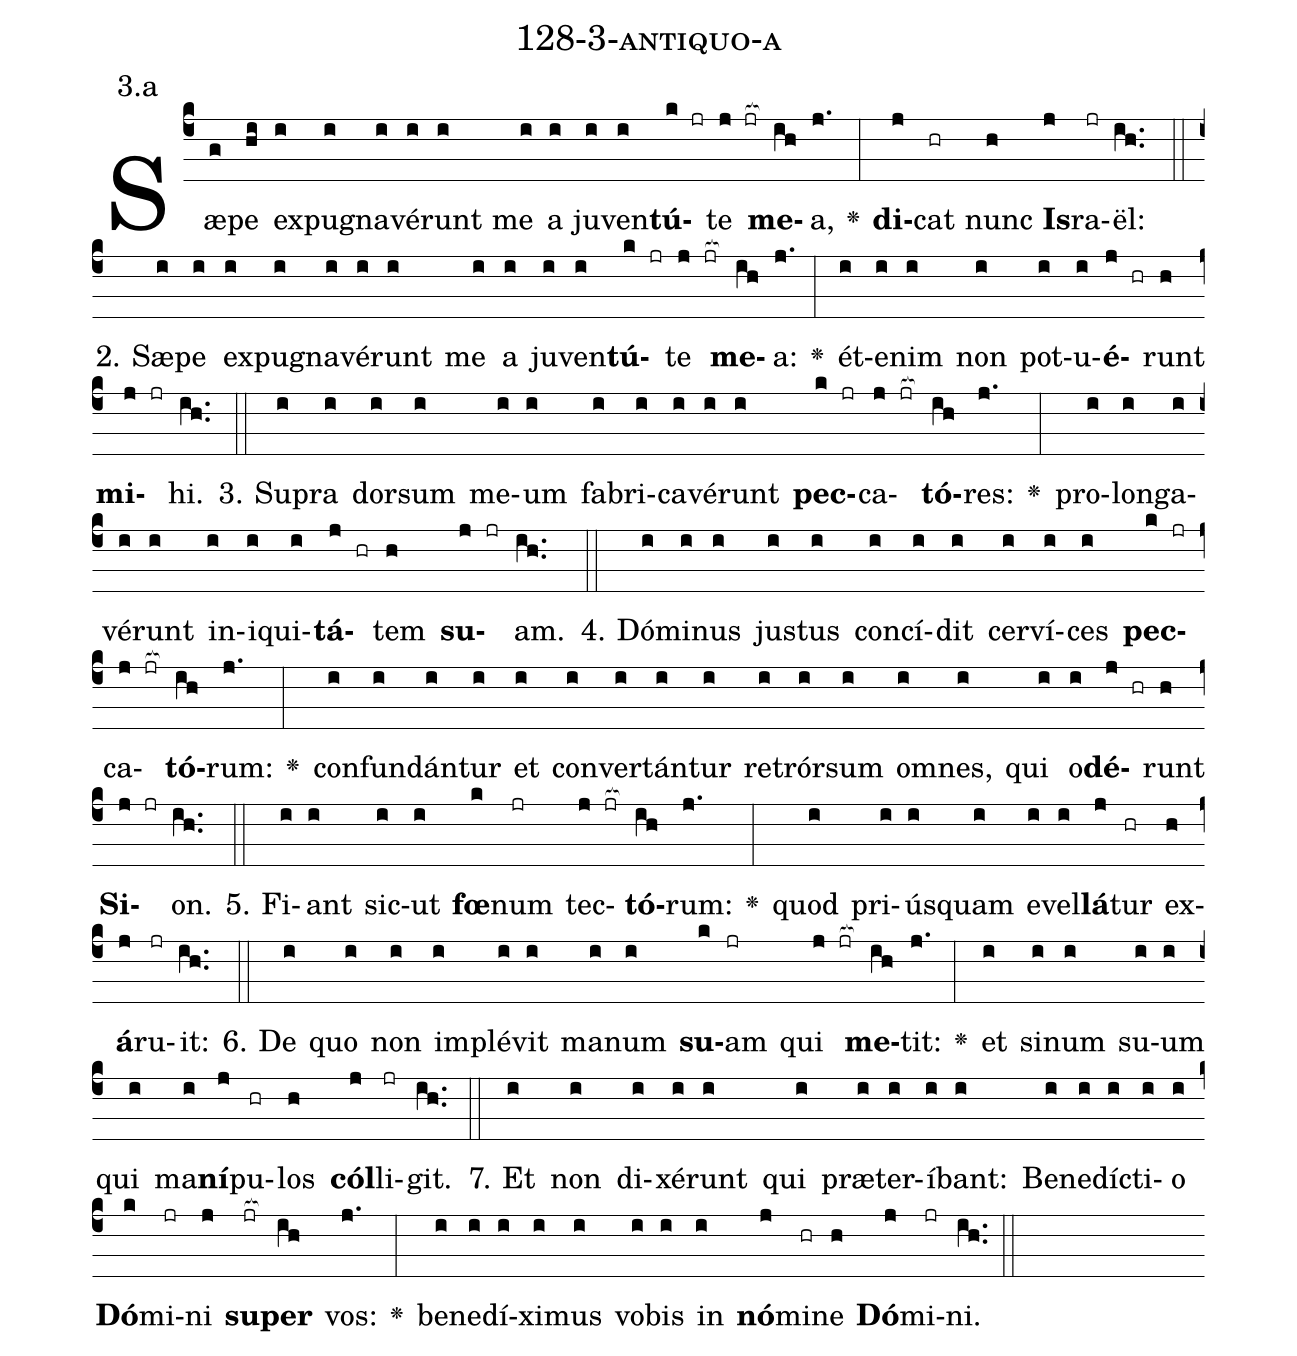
name: 128-3-antiquo-a;
annotation: 3.a;
%%
(c4)Sæ(g)pe(hi) ex(i)pu(i)gna(i)vé(i)runt(i) me(i) a(i) ju(i)ven(i)<b>tú</b>(k jr)te(j jr[ocb:1{]) <b>me</b>(ih[ocb:0}])a,(j.) <v>\greheightstar</v>(:) <b>di</b>(j)cat(hr) nunc(h) <b>Is</b>(j)ra(jr)ël:(ih..) (::)
2. Sæ(i)pe(i) ex(i)pu(i)gna(i)vé(i)runt(i) me(i) a(i) ju(i)ven(i)<b>tú</b>(k jr)te(j jr[ocb:1{]) <b>me</b>(ih[ocb:0}])a:(j.) <v>\greheightstar</v>(:) ét(i)e(i)nim(i) non(i) pot(i)u(i)<b>é</b>(j hr)runt(h) <b>mi</b>(j jr)hi.(ih..) (::)
3. Su(i)pra(i) dor(i)sum(i) me(i)um(i) fa(i)bri(i)ca(i)vé(i)runt(i) <b>pec</b>(k jr)ca(j jr[ocb:1{])<b>tó</b>(ih[ocb:0}])res:(j.) <v>\greheightstar</v>(:) pro(i)lon(i)ga(i)vé(i)runt(i) in(i)i(i)qui(i)<b>tá</b>(j hr)tem(h) <b>su</b>(j jr)am.(ih..) (::)
4. Dó(i)mi(i)nus(i) jus(i)tus(i) con(i)cí(i)dit(i) cer(i)ví(i)ces(i) <b>pec</b>(k jr)ca(j jr[ocb:1{])<b>tó</b>(ih[ocb:0}])rum:(j.) <v>\greheightstar</v>(:) con(i)fun(i)dán(i)tur(i) et(i) con(i)ver(i)tán(i)tur(i) re(i)trór(i)sum(i) om(i)nes,(i) qui(i) o(i)<b>dé</b>(j hr)runt(h) <b>Si</b>(j jr)on.(ih..) (::)
5. Fi(i)ant(i) sic(i)ut(i) <b>fœ</b>(k)num(jr) tec(j jr[ocb:1{])<b>tó</b>(ih[ocb:0}])rum:(j.) <v>\greheightstar</v>(:) quod(i) pri(i)ús(i)quam(i) e(i)vel(i)<b>lá</b>(j)tur(hr) ex(h)<b>á</b>(j)ru(jr)it:(ih..) (::)
6. De(i) quo(i) non(i) im(i)plé(i)vit(i) ma(i)num(i) <b>su</b>(k)am(jr) qui(j jr[ocb:1{]) <b>me</b>(ih[ocb:0}])tit:(j.) <v>\greheightstar</v>(:) et(i) si(i)num(i) su(i)um(i) qui(i) ma(i)<b>ní</b>(j)pu(hr)los(h) <b>cól</b>(j)li(jr)git.(ih..) (::)
7. Et(i) non(i) di(i)xé(i)runt(i) qui(i) præ(i)ter(i)í(i)bant:(i) Be(i)ne(i)díc(i)ti(i)o(i) <b>Dó</b>(k)mi(jr)ni(j) <b>su</b>(jr[ocb:1{])<b>per</b>(ih[ocb:0}]) vos:(j.) <v>\greheightstar</v>(:) be(i)ne(i)dí(i)xi(i)mus(i) vo(i)bis(i) in(i) <b>nó</b>(j)mi(hr)ne(h) <b>Dó</b>(j)mi(jr)ni.(ih..) (::)
